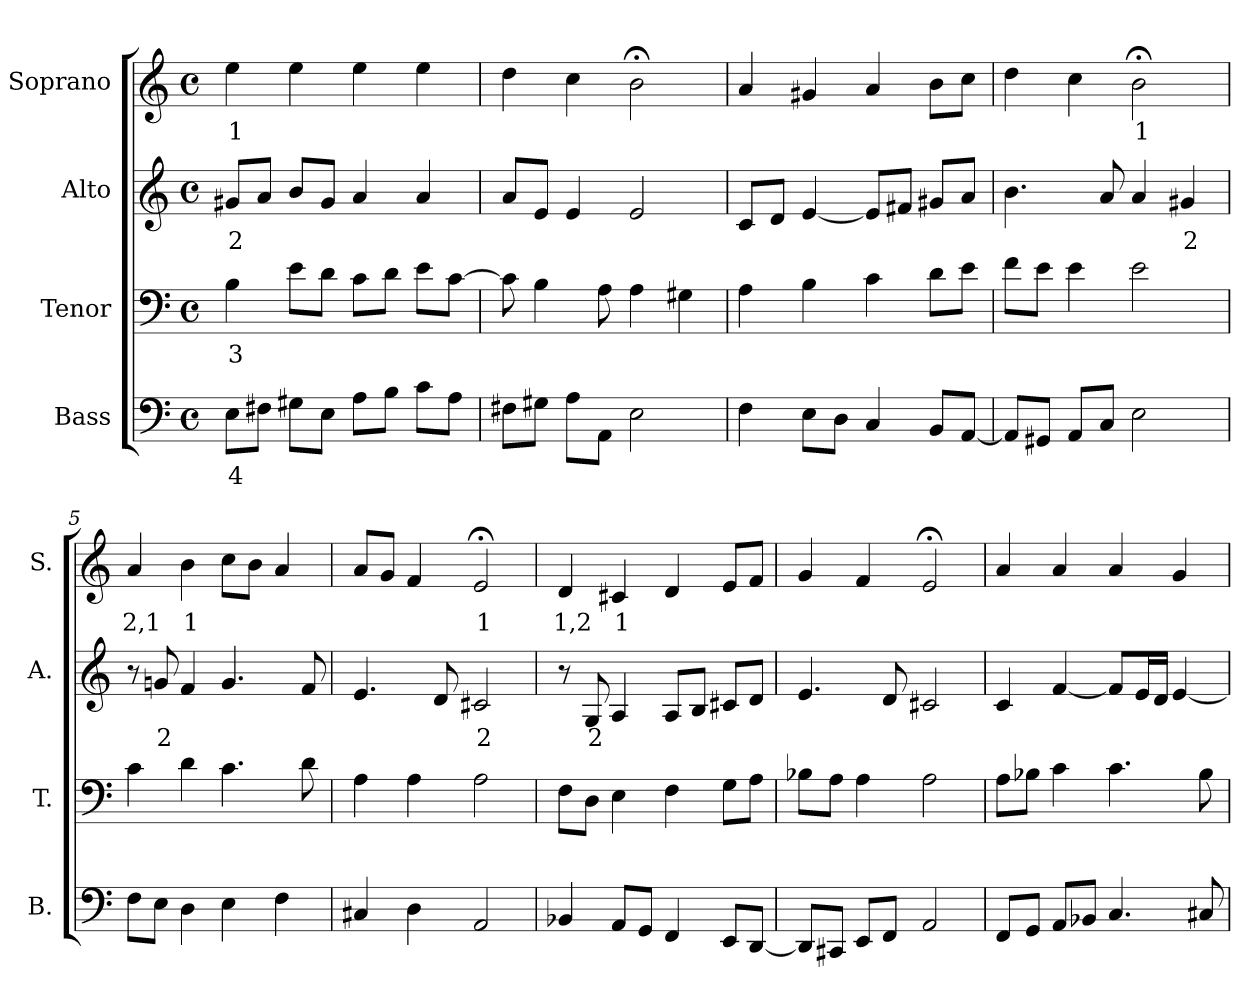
**kern	**text	**kern	**text	**kern	**text	**kern	**text
*part4	*part4	*part3	*part3	*part2	*part2	*part1	*part1
*staff4	*staff4	*staff3	*staff3	*staff2	*staff2	*staff1	*staff1
*I"Bass	*	*I"Tenor	*	*I"Alto	*	*I"Soprano	*
*I'B.	*	*I'T.	*	*I'A.	*	*I'S.	*
*clefF4	*	*clefF4	*	*clefG2	*	*clefG2	*
*k[]	*	*k[]	*	*k[]	*	*k[]	*
*M4/4	*	*M4/4	*	*M4/4	*	*M4/4	*
*met(c)	*	*met(c)	*	*met(c)	*	*met(c)	*
*MM120	*	*MM120	*	*MM120	*	*MM120	*
=1	=1	=1	=1	=1	=1	=1	=1
8Ei\L	4	4Bj\	3	8g#XZ/L	2	4eeV\	1
8F#Xi\J	.	.	.	8aZ/J	.	.	.
8G#Xi\L	.	8ej\L	.	8bZ/L	.	4eeV\	.
8Ei\J	.	8dj\J	.	8g#Z/J	.	.	.
8Ai\L	.	8cj\L	.	4aZ/	.	4eeV\	.
8Bi\J	.	8dj\J	.	.	.	.	.
8ci\L	.	8ej\L	.	4aZ/	.	4eeV\	.
8Ai\J	.	[8cj\J	.	.	.	.	.
=2	=2	=2	=2	=2	=2	=2	=2
8F#Xi\L	.	8cj\]	.	8aZ/L	.	4ddV\	.
8G#Xi\J	.	4Bj\	.	8eZ/J	.	.	.
8Ai\L	.	.	.	4eZ/	.	4ccV\	.
8AAi\J	.	8Aj\	.	.	.	.	.
2Ei\	.	4Aj\	.	2eZ/	.	2b;<V\	.
.	.	4G#Xj\	.	.	.	.	.
=3	=3	=3	=3	=3	=3	=3	=3
4Fi\	.	4Aj\	.	8cZ/L	.	4aV/	.
.	.	.	.	8dZ/J	.	.	.
8Ei\L	.	4Bj\	.	[4eZ/	.	4g#XV/	.
8Di\J	.	.	.	.	.	.	.
4Ci/	.	4cj\	.	8eZ/L]	.	4aV/	.
.	.	.	.	8f#XZ/J	.	.	.
8BBi/L	.	8dj\L	.	8g#XZ/L	.	8bV\L	.
[8AAi/J	.	8ej\J	.	8aZ/J	.	8ccV\J	.
=4	=4	=4	=4	=4	=4	=4	=4
8AAi/L]	.	8fj\L	.	4.bZ\	.	4ddV\	.
8GG#Xi/J	.	8ej\J	.	.	.	.	.
8AAi/L	.	4ej\	.	.	.	4ccV\	.
8Ci/J	.	.	.	8aZ/	.	.	.
2Ei\	.	2ej\	.	4aZ/	.	2b;<V\	1
.	.	.	.	4g#XZ/	2	.	.
!!LO:LB:g=z
=5	=5	=5	=5	=5	=5	=5	=5
8Fi\L	.	4cj\	.	8r	.	4aZ/	2,1
8Ei\J	.	.	.	8gnZ/	2	.	.
4Di\	.	4dj\	.	4fZ/	.	4bV\	1
4Ei\	.	4.cj\	.	4.gZ/	.	8ccV\L	.
.	.	.	.	.	.	8bV\J	.
4Fi\	.	.	.	.	.	4aV/	.
.	.	8dj\	.	8fZ/	.	.	.
=6	=6	=6	=6	=6	=6	=6	=6
4C#Xi/	.	4Aj\	.	4.eZ/	.	8aV/L	.
.	.	.	.	.	.	8gV/J	.
4Di\	.	4Aj\	.	.	.	4fV/	.
.	.	.	.	8dZ/	.	.	.
2AAi/	.	2Aj\	.	2c#XZ/	2	2e;<V/	1
=7	=7	=7	=7	=7	=7	=7	=7
4BB-Xi/	.	8Fj\L	.	8r	.	4dV/	1,2
.	.	8Dj\J	.	8GZ/	2	.	.
8AAi/L	.	4Ej\	.	4AZ/	.	4c#XV/	1
8GGi/J	.	.	.	.	.	.	.
4FFi/	.	4Fj\	.	8AZ/L	.	4dV/	.
.	.	.	.	8BZ/J	.	.	.
8EEi/L	.	8Gj\L	.	8c#XZ/L	.	8eV/L	.
[8DDi/J	.	8Aj\J	.	8dZ/J	.	8fV/J	.
=8	=8	=8	=8	=8	=8	=8	=8
8DDi/L]	.	8B-Xj\L	.	4.eZ/	.	4gV/	.
8CC#Xi/J	.	8Aj\J	.	.	.	.	.
8EEi/L	.	4Aj\	.	.	.	4fV/	.
8FFi/J	.	.	.	8dZ/	.	.	.
2AAi/	.	2Aj\	.	2c#XZ/	.	2e;<V/	.
!!LO:PB:g=z
=9	=9	=9	=9	=9	=9	=9	=9
8FFi/L	.	8Aj\L	.	4cZ/	.	4aV/	.
8GGi/J	.	8B-Xj\J	.	.	.	.	.
8AAi/L	.	4cj\	.	[4fZ/	.	4aV/	.
8BB-Xi/J	.	.	.	.	.	.	.
4.Ci/	.	4.cj\	.	8fZ/L]	.	4aV/	.
.	.	.	.	16eZ/L	.	.	.
.	.	.	.	16dZ/JJ	.	.	.
.	.	.	.	[4eZ/	.	4gV/	.
8C#Xi/	.	8B-j\	.	.	.	.	.
=	=	=	=	=	=	=	=
*-	*-	*-	*-	*-	*-	*-	*-
